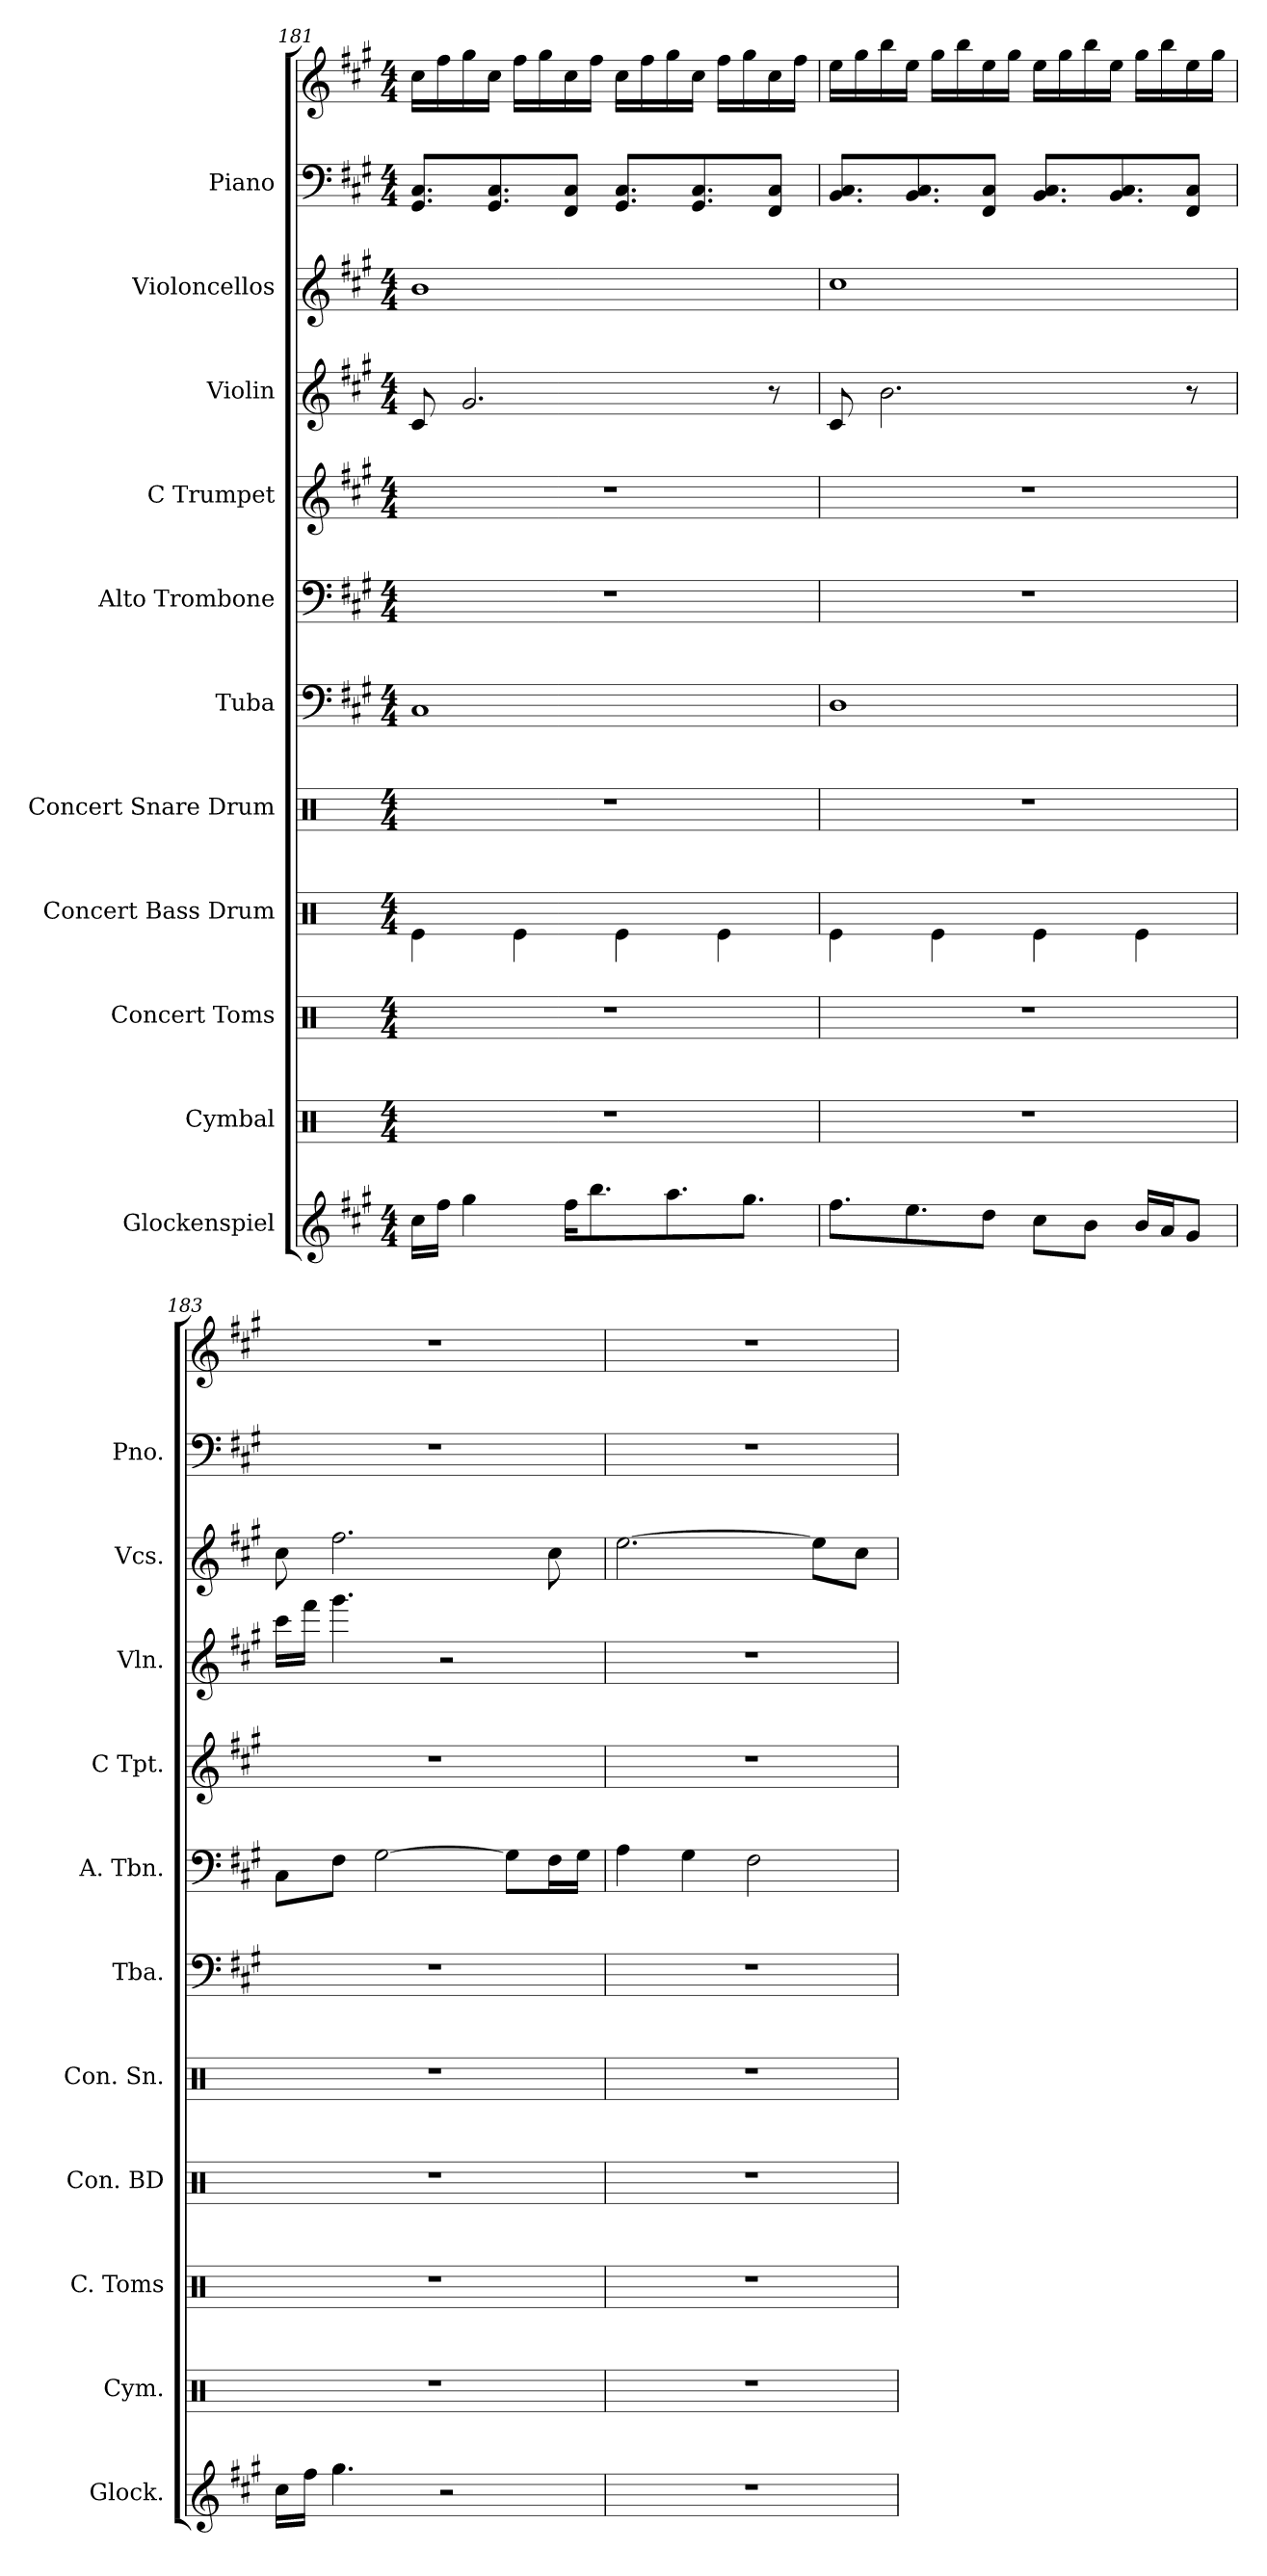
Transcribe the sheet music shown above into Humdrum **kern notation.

**kern	**kern	**kern	**kern	**kern	**kern	**kern	**kern	**kern	**kern	**kern	**kern
*part11	*part10	*part9	*part8	*part7	*part6	*part5	*part4	*part3	*part2	*part1	*part1
*staff12	*staff11	*staff10	*staff9	*staff8	*staff7	*staff6	*staff5	*staff4	*staff3	*staff2	*staff1
*I"Glockenspiel	*I"Cymbal	*I"Concert Toms	*I"Concert Bass Drum	*I"Concert Snare Drum	*I"Tuba	*I"Alto Trombone	*I"C Trumpet	*I"Violin	*I"Violoncellos	*I"Piano	*
*I'Glock.	*I'Cym.	*I'C. Toms	*I'Con. BD	*I'Con. Sn.	*I'Tba.	*I'A. Tbn.	*I'C Tpt.	*I'Vln.	*I'Vcs.	*I'Pno.	*
!!LO:PB:g=z
*clefG2	*clefX	*clefX	*clefX	*clefX	*clefF4	*clefF4	*clefG2	*clefG2	*clefG2	*clefF4	*clefG2
*ITrd-14c-24	*	*	*	*	*	*	*	*	*	*	*
*k[f#c#g#]	*k[]	*k[]	*k[]	*k[]	*k[f#c#g#]	*k[f#c#g#]	*k[f#c#g#]	*k[f#c#g#]	*k[f#c#g#]	*k[f#c#g#]	*k[f#c#g#]
*M4/4	*M4/4	*M4/4	*M4/4	*M4/4	*M4/4	*M4/4	*M4/4	*M4/4	*M4/4	*M4/4	*M4/4
=181	=181	=181	=181	=181	=181	=181	=181	=181	=181	=181	=181
16cccc#\LL	1r	1r	4Re\	1r	1C#	1r	1r	8c#/	1b	8.GG#/ 8.C#/L	16cc#\LL
16ffff#\JJ	.	.	.	.	.	.	.	.	.	.	16ff#\
4gggg#\	.	.	.	.	.	.	.	2.g#/	.	.	16gg#\
.	.	.	.	.	.	.	.	.	.	8.GG#/ 8.C#/	16cc#\JJ
.	.	.	4Re\	.	.	.	.	.	.	.	16ff#\LL
.	.	.	.	.	.	.	.	.	.	.	16gg#\
16ffff#\KL	.	.	.	.	.	.	.	.	.	8FF#/ 8C#/J	16cc#\
8.bbbb\	.	.	.	.	.	.	.	.	.	.	16ff#\JJ
.	.	.	4Re\	.	.	.	.	.	.	8.GG#/ 8.C#/L	16cc#\LL
.	.	.	.	.	.	.	.	.	.	.	16ff#\
8.aaaa\	.	.	.	.	.	.	.	.	.	.	16gg#\
.	.	.	.	.	.	.	.	.	.	8.GG#/ 8.C#/	16cc#\JJ
.	.	.	4Re\	.	.	.	.	.	.	.	16ff#\LL
8.gggg#\J	.	.	.	.	.	.	.	.	.	.	16gg#\
.	.	.	.	.	.	.	.	8r	.	8FF#/ 8C#/J	16cc#\
.	.	.	.	.	.	.	.	.	.	.	16ff#\JJ
=182	=182	=182	=182	=182	=182	=182	=182	=182	=182	=182	=182
8.ffff#\L	1r	1r	4Re\	1r	1D	1r	1r	8c#/	1cc#	8.BB/ 8.C#/L	16ee\LL
.	.	.	.	.	.	.	.	.	.	.	16gg#\
.	.	.	.	.	.	.	.	2.b\	.	.	16bb\
8.eeee\	.	.	.	.	.	.	.	.	.	8.BB/ 8.C#/	16ee\JJ
.	.	.	4Re\	.	.	.	.	.	.	.	16gg#\LL
.	.	.	.	.	.	.	.	.	.	.	16bb\
8dddd\J	.	.	.	.	.	.	.	.	.	8FF#/ 8C#/J	16ee\
.	.	.	.	.	.	.	.	.	.	.	16gg#\JJ
8cccc#\L	.	.	4Re\	.	.	.	.	.	.	8.BB/ 8.C#/L	16ee\LL
.	.	.	.	.	.	.	.	.	.	.	16gg#\
8bbb\J	.	.	.	.	.	.	.	.	.	.	16bb\
.	.	.	.	.	.	.	.	.	.	8.BB/ 8.C#/	16ee\JJ
16bbb/LL	.	.	4Re\	.	.	.	.	.	.	.	16gg#\LL
16aaa/J	.	.	.	.	.	.	.	.	.	.	16bb\
8ggg#/J	.	.	.	.	.	.	.	8r	.	8FF#/ 8C#/J	16ee\
.	.	.	.	.	.	.	.	.	.	.	16gg#\JJ
=183	=183	=183	=183	=183	=183	=183	=183	=183	=183	=183	=183
16cccc#\LL	1r	1r	1r	1r	1r	8C#\L	1r	16ccc#\LL	8cc#\	1r	1r
16ffff#\JJ	.	.	.	.	.	.	.	16fff#\JJ	.	.	.
4.gggg#\	.	.	.	.	.	8F#\J	.	4.ggg#\	2.ff#\	.	.
.	.	.	.	.	.	[2G#\	.	.	.	.	.
2r	.	.	.	.	.	.	.	2r	.	.	.
.	.	.	.	.	.	8G#\L]	.	.	.	.	.
.	.	.	.	.	.	16F#\L	.	.	8cc#\	.	.
.	.	.	.	.	.	16G#\JJ	.	.	.	.	.
!!LO:PB:g=z
=184	=184	=184	=184	=184	=184	=184	=184	=184	=184	=184	=184
1r	1r	1r	1r	1r	1r	4A\	1r	1r	[2.ee\	1r	1r
.	.	.	.	.	.	4G#\	.	.	.	.	.
.	.	.	.	.	.	2F#\	.	.	.	.	.
.	.	.	.	.	.	.	.	.	8ee\L]	.	.
.	.	.	.	.	.	.	.	.	8cc#\J	.	.
=	=	=	=	=	=	=	=	=	=	=	=
*-	*-	*-	*-	*-	*-	*-	*-	*-	*-	*-	*-
